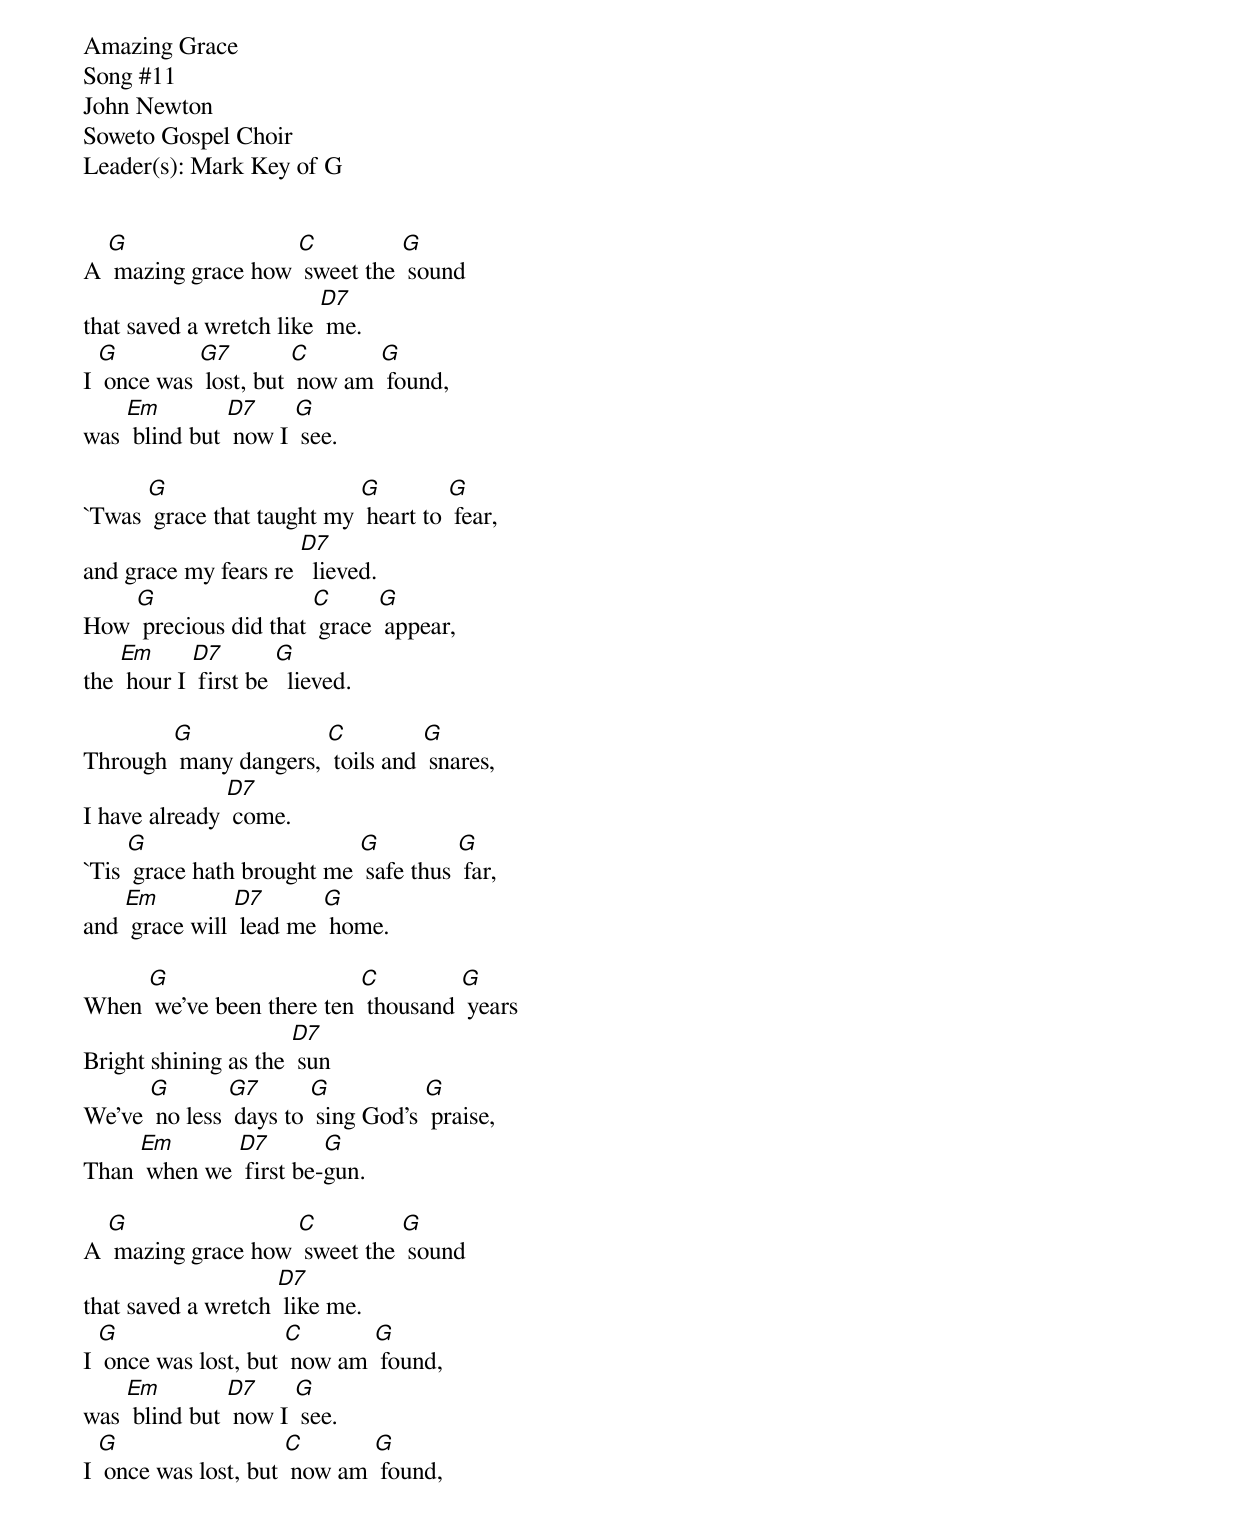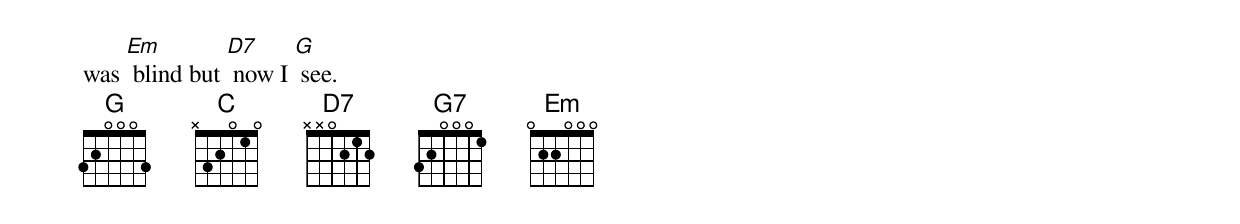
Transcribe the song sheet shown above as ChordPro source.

Amazing Grace
Song #11
John Newton
Soweto Gospel Choir
Leader(s): Mark Key of G


A [G] mazing grace how [C] sweet the [G] sound
that saved a wretch like [D7] me.
I [G] once was [G7] lost, but [C] now am [G] found,
was [Em] blind but [D7] now I [G] see.

`Twas [G] grace that taught my [G] heart to [G] fear,
and grace my fears re [D7]  lieved.
How [G] precious did that [C] grace [G] appear,
the [Em] hour I [D7] first be [G]  lieved.

Through [G] many dangers, [C] toils and [G] snares,
I have already [D7] come.
`Tis [G] grace hath brought me [G] safe thus [G] far,
and [Em] grace will [D7] lead me [G] home.

When [G] we’ve been there ten [C] thousand [G] years
Bright shining as the [D7] sun
We’ve [G] no less [G7] days to [G] sing God’s [G] praise,
Than [Em] when we [D7] first be-[G]gun.

A [G] mazing grace how [C] sweet the [G] sound
that saved a wretch [D7] like me.
I [G] once was lost, but [C] now am [G] found,
was [Em] blind but [D7] now I [G] see.
I [G] once was lost, but [C] now am [G] found,
was [Em] blind but [D7] now I [G] see.
